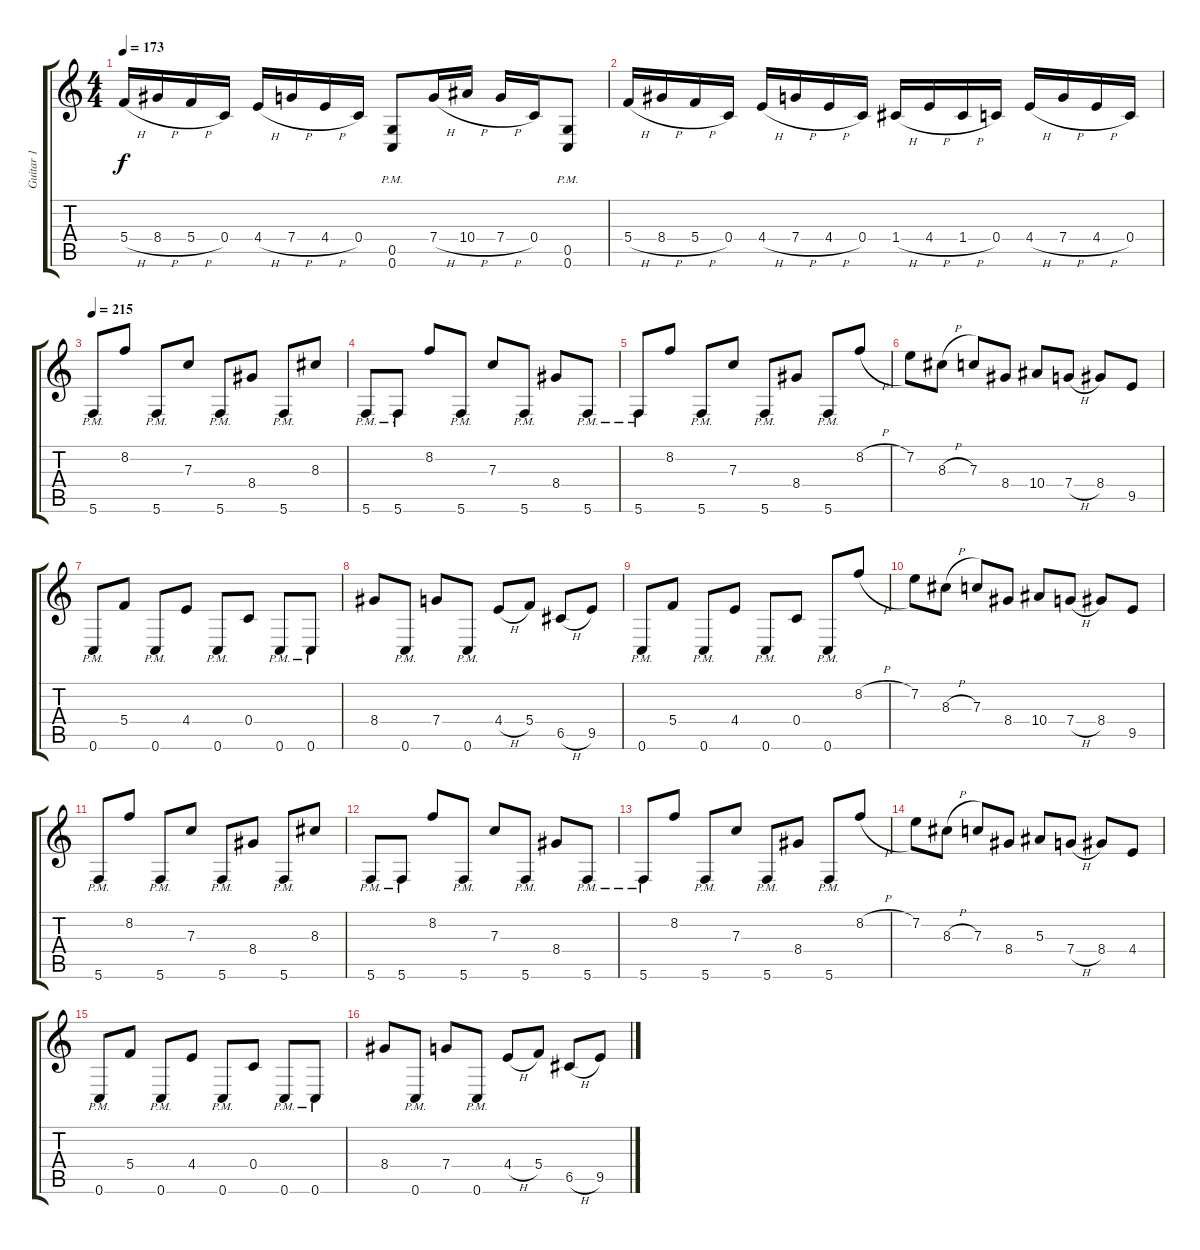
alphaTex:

\track ("Guitar 1" "Guitar 1") {instrument distortionguitar}
\staff {score tabs}
\tuning (D4 A3 F3 C3 G2 C2) {hide}
\ts (4 4)
\tempo 173
\clef g2
\ks c
5.4{h}.16{dy f} 8.4{h}.16 5.4{h}.16 0.4.16 4.4{h}.16 7.4{h}.16 4.4{h}.16 0.4.16 (0.5{pm} 0.6{pm}).8 7.4{h}.16 10.4{h}.16 7.4{h}.16 0.4.16 (0.5{pm} 0.6{pm}).8 |
5.4{h}.16 8.4{h}.16 5.4{h}.16 0.4.16 4.4{h}.16 7.4{h}.16 4.4{h}.16 0.4.16 1.4{h}.16 4.4{h}.16 1.4{h}.16 0.4.16 4.4{h}.16 7.4{h}.16 4.4{h}.16 0.4.16 |
\tempo 215
5.6{pm}.8 8.2.8 5.6{pm}.8 7.3.8 5.6{pm}.8 8.4.8 5.6{pm}.8 8.3.8 |
5.6{pm}.8 5.6{pm}.8 8.2.8 5.6{pm}.8 7.3.8 5.6{pm}.8 8.4.8 5.6{pm}.8 |
5.6{pm}.8 8.2.8 5.6{pm}.8 7.3.8 5.6{pm}.8 8.4.8 5.6{pm}.8 8.2{h}.8 |
7.2.8 8.3{h}.8 7.3.8 8.4.8 10.4.8 7.4{h}.8 8.4.8 9.5.8 |
0.6{pm}.8 5.4.8 0.6{pm}.8 4.4.8 0.6{pm}.8 0.4.8 0.6{pm}.8 0.6{pm}.8 |
8.4.8 0.6{pm}.8 7.4.8 0.6{pm}.8 4.4{h}.8 5.4.8 6.5{h}.8 9.5.8 |
0.6{pm}.8 5.4.8 0.6{pm}.8 4.4.8 0.6{pm}.8 0.4.8 0.6{pm}.8 8.2{h}.8 |
7.2.8 8.3{h}.8 7.3.8 8.4.8 10.4.8 7.4{h}.8 8.4.8 9.5.8 |
5.6{pm}.8 8.2.8 5.6{pm}.8 7.3.8 5.6{pm}.8 8.4.8 5.6{pm}.8 8.3.8 |
5.6{pm}.8 5.6{pm}.8 8.2.8 5.6{pm}.8 7.3.8 5.6{pm}.8 8.4.8 5.6{pm}.8 |
5.6{pm}.8 8.2.8 5.6{pm}.8 7.3.8 5.6{pm}.8 8.4.8 5.6{pm}.8 8.2{h}.8 |
7.2.8 8.3{h}.8 7.3.8 8.4.8 5.3.8 7.4{h}.8 8.4.8 4.4.8 |
0.6{pm}.8 5.4.8 0.6{pm}.8 4.4.8 0.6{pm}.8 0.4.8 0.6{pm}.8 0.6{pm}.8 |
8.4.8 0.6{pm}.8 7.4.8 0.6{pm}.8 4.4{h}.8 5.4.8 6.5{h}.8 9.5.8
